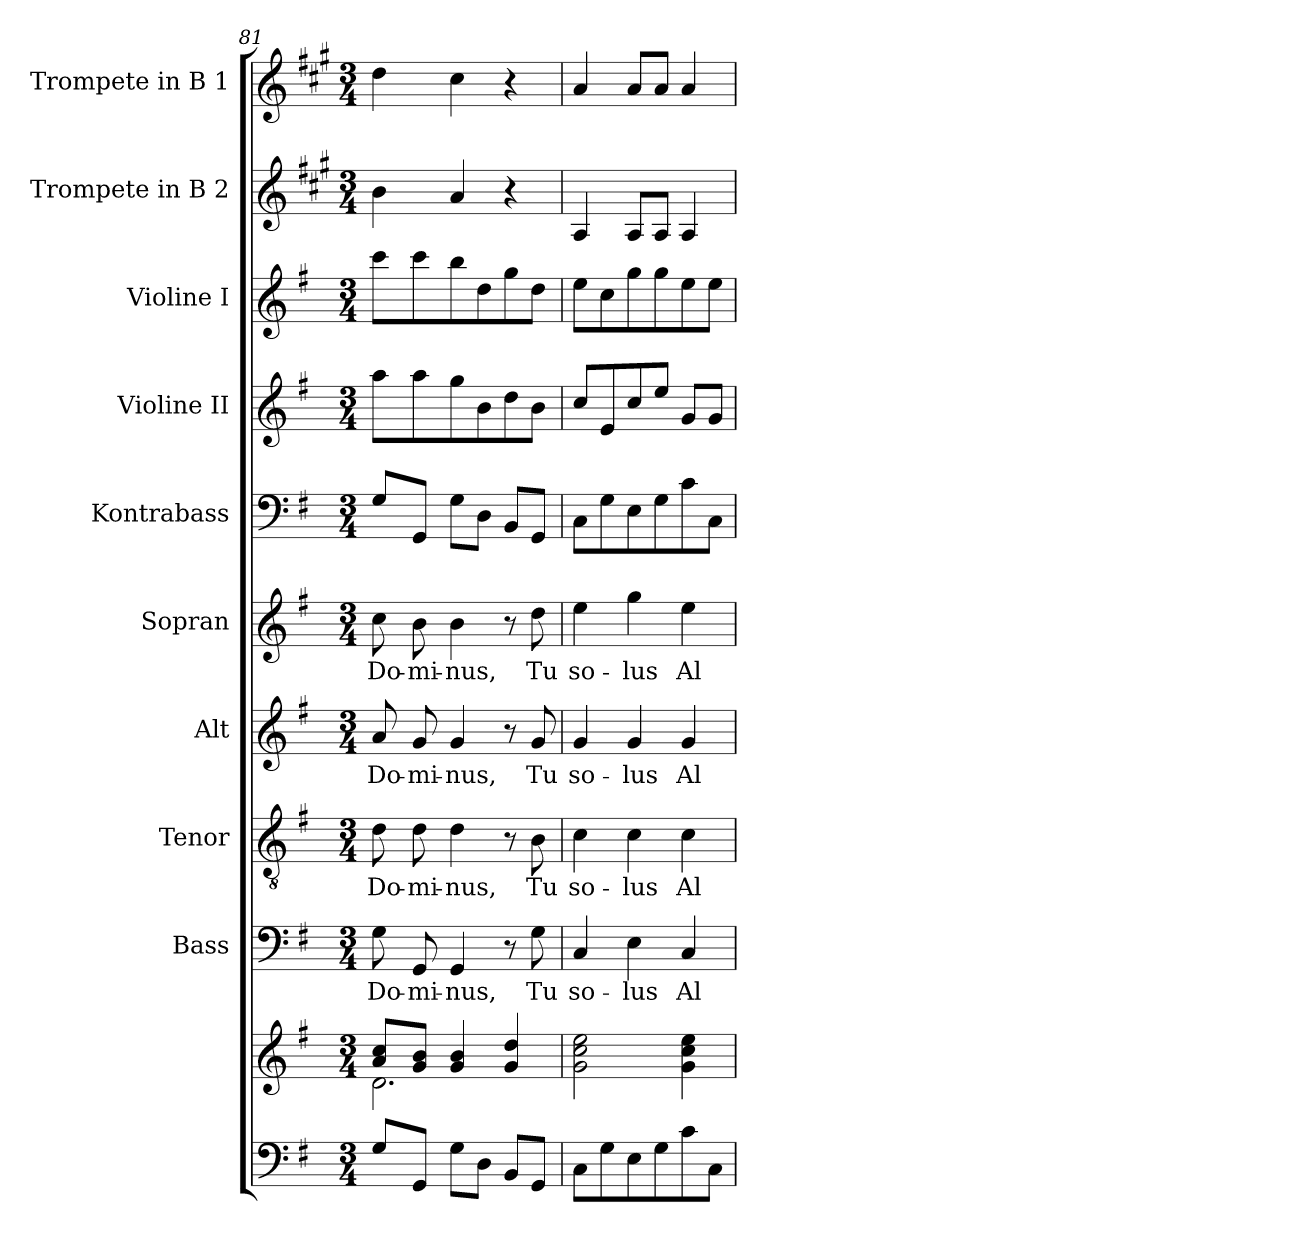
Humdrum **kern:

**kern	**kern	**kern	**text	**kern	**text	**kern	**text	**kern	**text	**kern	**kern	**kern	**kern	**kern
*part10	*part10	*part9	*part9	*part8	*part8	*part7	*part7	*part6	*part6	*part5	*part4	*part3	*part2	*part1
*staff11	*staff10	*staff9	*staff9	*staff8	*staff8	*staff7	*staff7	*staff6	*staff6	*staff5	*staff4	*staff3	*staff2	*staff1
*	*	*I"Bass	*	*I"Tenor	*	*I"Alt	*	*I"Sopran	*	*I"Kontrabass	*I"Violine II	*I"Violine I	*I"Trompete in B 2	*I"Trompete in B 1
*	*	*I'B.	*	*I'T.	*	*I'A.	*	*I'S.	*	*I'Kb.	*I'Vl. II	*I'Vl. I	*I'Tr. 2	*I'Tr. 1
*clefF4	*clefG2	*clefF4	*	*clefGv2	*	*clefG2	*	*clefG2	*	*clefF4	*clefG2	*clefG2	*clefG2	*clefG2
*	*	*	*	*	*	*	*	*	*	*ITrd7c12	*	*	*ITrd1c2	*ITrd1c2
*k[f#]	*k[f#]	*k[f#]	*	*k[f#]	*	*k[f#]	*	*k[f#]	*	*k[f#]	*k[f#]	*k[f#]	*k[f#]	*k[f#]
*G:	*G:	*G:	*	*G:	*	*G:	*	*G:	*	*G:	*G:	*G:	*G:	*G:
*M3/4	*M3/4	*M3/4	*	*M3/4	*	*M3/4	*	*M3/4	*	*M3/4	*M3/4	*M3/4	*M3/4	*M3/4
=81	=81	=81	=81	=81	=81	=81	=81	=81	=81	=81	=81	=81	=81	=81
*	*^	*	*	*	*	*	*	*	*	*	*	*	*	*
!	!	!	!	!LO:LY:b	!	!LO:LY:b	!	!LO:LY:b	!	!LO:LY:b	!	!	!	!	!
8G/L	8a/ 8cc/L	2.d\	8G\	Do-	8d\	Do-	8a/	Do-	8cc\	Do-	8GG/L	8aa\L	8ccc\L	4a\	4cc\
!	!	!	!	!LO:LY:b	!	!LO:LY:b	!	!LO:LY:b	!	!LO:LY:b	!	!	!	!	!
8GG/J	8g/ 8b/J	.	8GG/	-mi-	8d\	-mi-	8g/	-mi-	8b\	-mi-	8GGG/J	8aa\	8ccc\	.	.
!	!	!	!	!LO:LY:b	!	!LO:LY:b	!	!LO:LY:b	!	!LO:LY:b	!	!	!	!	!
8G\L	4g/ 4b/	.	4GG/	-nus,	4d\	-nus,	4g/	-nus,	4b\	-nus,	8GG\L	8gg\	8bb\	4g/	4b\
8D\J	.	.	.	.	.	.	.	.	.	.	8DD\J	8b\	8dd\	.	.
8BB/L	4g/ 4dd/	.	8r	.	8r	.	8r	.	8r	.	8BBB/L	8dd\	8gg\	4r	4r
!	!	!	!	!LO:LY:b	!	!LO:LY:b	!	!LO:LY:b	!	!LO:LY:b	!	!	!	!	!
8GG/J	.	.	8G\	Tu	8B\	Tu	8g/	Tu	8dd\	Tu	8GGG/J	8b\J	8dd\J	.	.
*	*v	*v	*	*	*	*	*	*	*	*	*	*	*	*	*
=82	=82	=82	=82	=82	=82	=82	=82	=82	=82	=82	=82	=82	=82	=82
!	!	!	!LO:LY:b	!	!LO:LY:b	!	!LO:LY:b	!	!LO:LY:b	!	!	!	!	!
8C\L	2g\ 2cc\ 2ee\	4C/	so-	4c\	so-	4g/	so-	4ee\	so-	8CC\L	8cc/L	8ee\L	4G/	4g/
8G\	.	.	.	.	.	.	.	.	.	8GG\	8e/	8cc\	.	.
!	!	!	!LO:LY:b	!	!LO:LY:b	!	!LO:LY:b	!	!LO:LY:b	!	!	!	!	!
8E\	.	4E\	-lus	4c\	-lus	4g/	-lus	4gg\	-lus	8EE\	8cc/	8gg\	8G/L	8g/L
8G\	.	.	.	.	.	.	.	.	.	8GG\	8ee/J	8gg\	8G/J	8g/J
!	!	!	!LO:LY:b	!	!LO:LY:b	!	!LO:LY:b	!	!LO:LY:b	!	!	!	!	!
8c\	4g\ 4cc\ 4ee\	4C/	Al-	4c\	Al-	4g/	Al-	4ee\	Al-	8C\	8g/L	8ee\	4G/	4g/
8C\J	.	.	.	.	.	.	.	.	.	8CC\J	8g/J	8ee\J	.	.
=	=	=	=	=	=	=	=	=	=	=	=	=	=	=
*-	*-	*-	*-	*-	*-	*-	*-	*-	*-	*-	*-	*-	*-	*-
